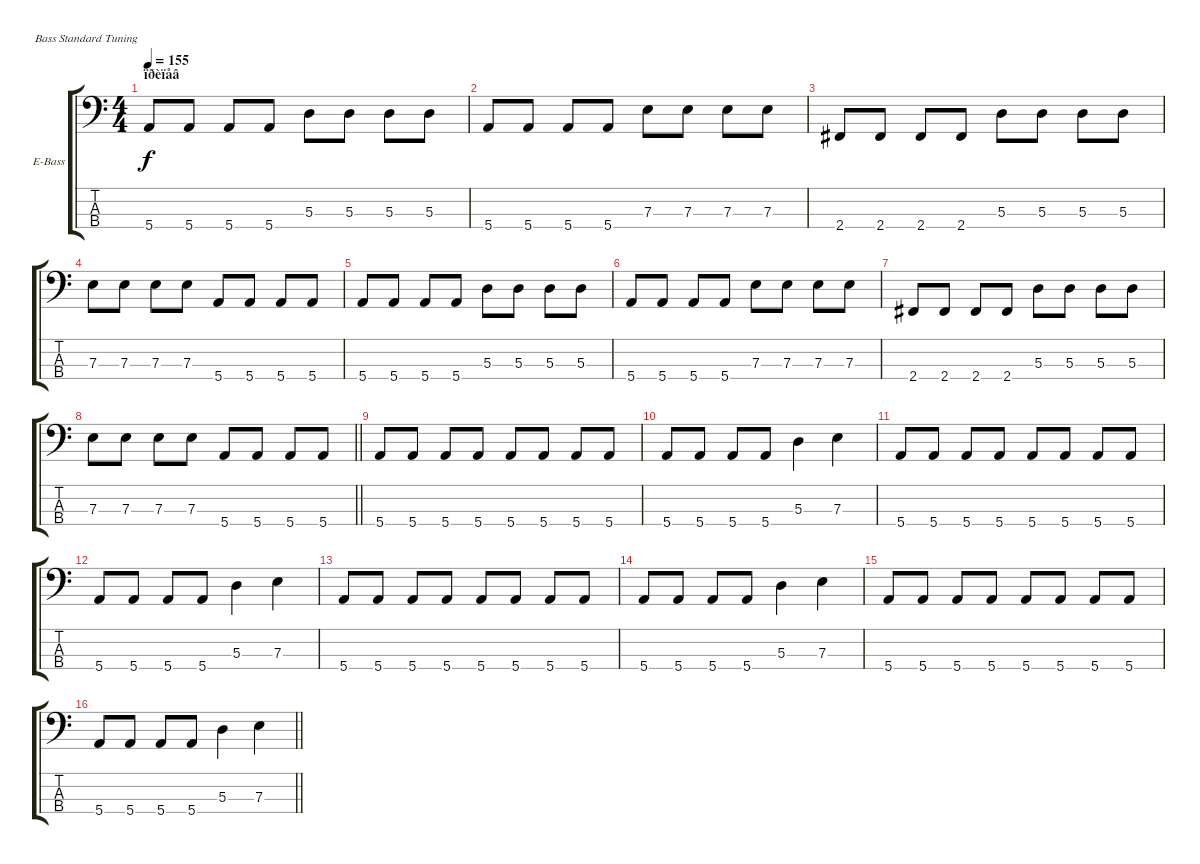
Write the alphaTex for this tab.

\bracketExtendMode groupsimilarinstruments
\firstSystemTrackNameOrientation horizontal
\otherSystemsTrackNameOrientation horizontal
\track ("bass" "E-Bass") {instrument electricbassfinger}
\staff {score tabs}
\tuning (G2 D2 A1 E1)
\ts (4 4)
\section ("" "ïðèïåâ")
\tempo 155
\clef f4
\ks c
5.4.8{dy f} 5.4.8 5.4.8 5.4.8 5.3.8 5.3.8 5.3.8 5.3.8 |
5.4.8 5.4.8 5.4.8 5.4.8 7.3.8 7.3.8 7.3.8 7.3.8 |
2.4.8 2.4.8 2.4.8 2.4.8 5.3.8 5.3.8 5.3.8 5.3.8 |
7.3.8 7.3.8 7.3.8 7.3.8 5.4.8 5.4.8 5.4.8 5.4.8 |
5.4.8 5.4.8 5.4.8 5.4.8 5.3.8 5.3.8 5.3.8 5.3.8 |
5.4.8 5.4.8 5.4.8 5.4.8 7.3.8 7.3.8 7.3.8 7.3.8 |
2.4.8 2.4.8 2.4.8 2.4.8 5.3.8 5.3.8 5.3.8 5.3.8 |
\barLineRight lightlight
7.3.8 7.3.8 7.3.8 7.3.8 5.4.8 5.4.8 5.4.8 5.4.8 |
\section ("" "")
5.4.8 5.4.8 5.4.8 5.4.8 5.4.8 5.4.8 5.4.8 5.4.8 |
5.4.8 5.4.8 5.4.8 5.4.8 5.3.4 7.3.4 |
5.4.8 5.4.8 5.4.8 5.4.8 5.4.8 5.4.8 5.4.8 5.4.8 |
5.4.8 5.4.8 5.4.8 5.4.8 5.3.4 7.3.4 |
5.4.8 5.4.8 5.4.8 5.4.8 5.4.8 5.4.8 5.4.8 5.4.8 |
5.4.8 5.4.8 5.4.8 5.4.8 5.3.4 7.3.4 |
5.4.8 5.4.8 5.4.8 5.4.8 5.4.8 5.4.8 5.4.8 5.4.8 |
\barLineRight lightlight
5.4.8 5.4.8 5.4.8 5.4.8 5.3.4 7.3.4
